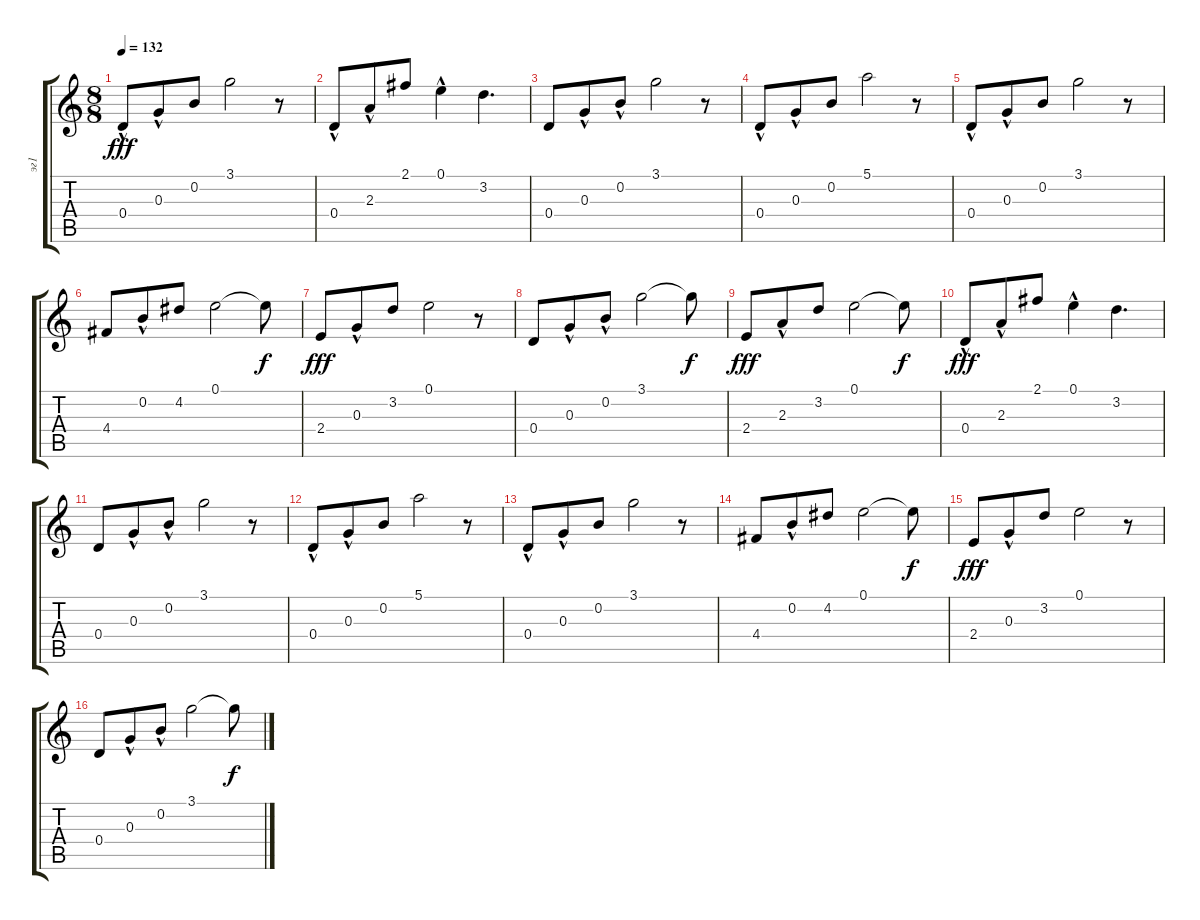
\track ("эг1" "эг1") {instrument electricguitarclean}
\staff {score tabs}
\tuning (E4 B3 G3 D3 A2 E2) {hide}
\ts (8 8)
\tempo 132
\clef g2
\ks c
0.4{hac}.8{dy fff} 0.3{hac}.8 0.2.8 3.1.2 r.8 |
0.4{hac}.8 2.3{hac}.8 2.1.8 0.1{hac}.4 3.2.4{d} |
0.4.8 0.3{hac}.8 0.2{hac}.8 3.1.2 r.8 |
0.4{hac}.8 0.3{hac}.8 0.2.8 5.1.2 r.8 |
0.4{hac}.8 0.3{hac}.8 0.2.8 3.1.2 r.8 |
4.4.8 0.2{hac}.8 4.2.8 0.1.2 0.1{t}.8{dy f} |
2.4.8{dy fff} 0.3{hac}.8 3.2.8 0.1.2 r.8 |
0.4.8 0.3{hac}.8 0.2{hac}.8 3.1.2 3.1{t}.8{dy f} |
2.4.8{dy fff} 2.3{hac}.8 3.2.8 0.1.2 0.1{t}.8{dy f} |
0.4{hac}.8{dy fff} 2.3{hac}.8 2.1.8 0.1{hac}.4 3.2.4{d} |
0.4.8 0.3{hac}.8 0.2{hac}.8 3.1.2 r.8 |
0.4{hac}.8 0.3{hac}.8 0.2.8 5.1.2 r.8 |
0.4{hac}.8 0.3{hac}.8 0.2.8 3.1.2 r.8 |
4.4.8 0.2{hac}.8 4.2.8 0.1.2 0.1{t}.8{dy f} |
2.4.8{dy fff} 0.3{hac}.8 3.2.8 0.1.2 r.8 |
0.4.8 0.3{hac}.8 0.2{hac}.8 3.1.2 3.1{t}.8{dy f}
